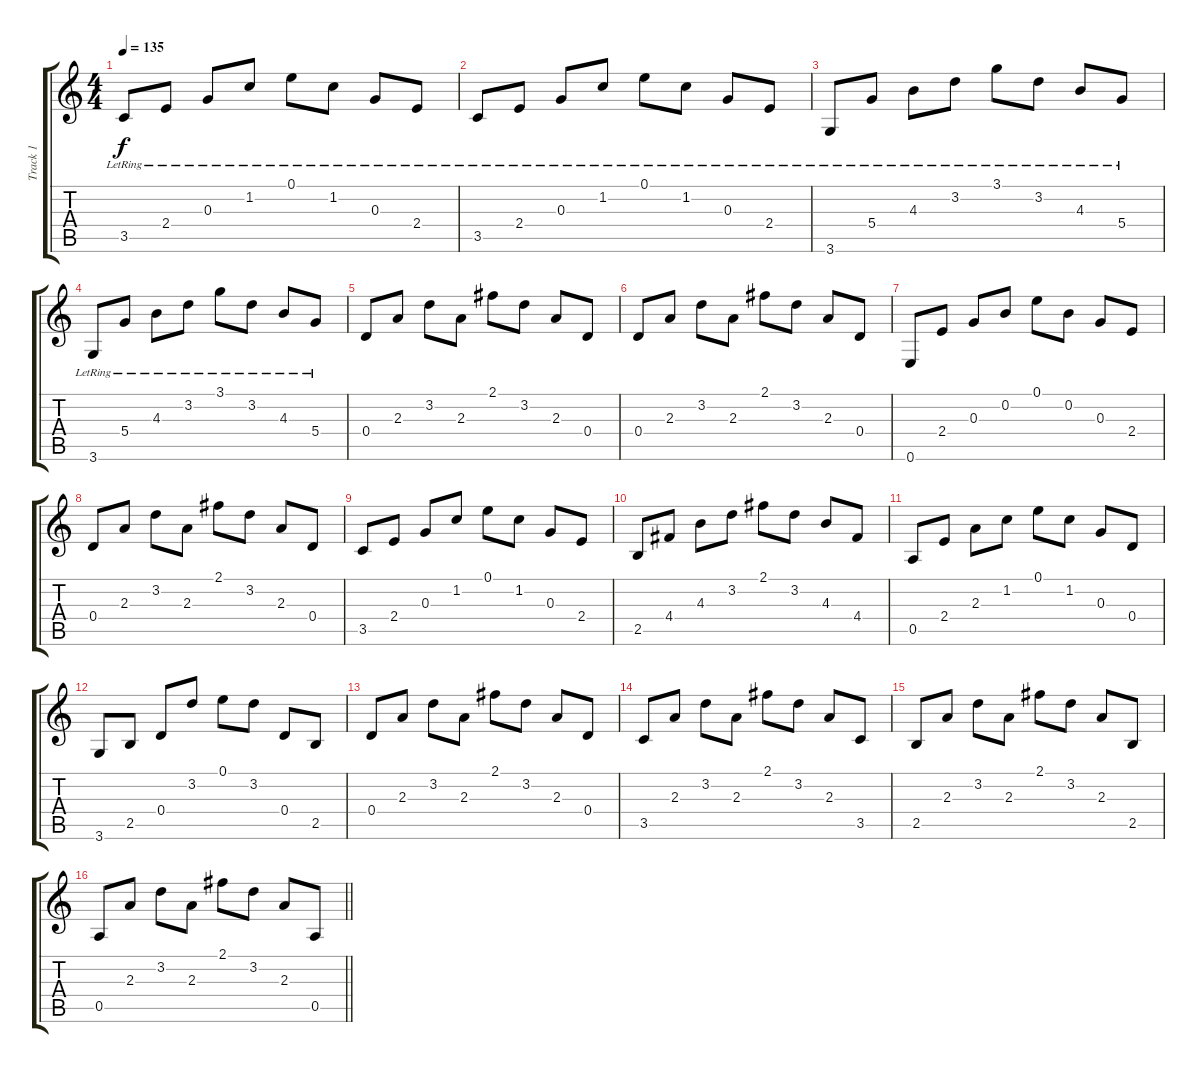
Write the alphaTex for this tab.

\track ("Track 1" "Track 1") {instrument electricguitarjazz}
\staff {score tabs}
\tuning (E4 B3 G3 D3 A2 E2) {hide}
\ts (4 4)
\tempo 135
\clef g2
\ks c
3.5{lr}.8{dy f} 2.4{lr}.8 0.3{lr}.8 1.2{lr}.8 0.1{lr}.8 1.2{lr}.8 0.3{lr}.8 2.4{lr}.8 |
3.5{lr}.8 2.4{lr}.8 0.3{lr}.8 1.2{lr}.8 0.1{lr}.8 1.2{lr}.8 0.3{lr}.8 2.4{lr}.8 |
3.6{lr}.8 5.4{lr}.8 4.3{lr}.8 3.2{lr}.8 3.1{lr}.8 3.2{lr}.8 4.3{lr}.8 5.4{lr}.8 |
3.6{lr}.8 5.4{lr}.8 4.3{lr}.8 3.2{lr}.8 3.1{lr}.8 3.2{lr}.8 4.3{lr}.8 5.4{lr}.8 |
0.4.8 2.3.8 3.2.8 2.3.8 2.1.8 3.2.8 2.3.8 0.4.8 |
0.4.8 2.3.8 3.2.8 2.3.8 2.1.8 3.2.8 2.3.8 0.4.8 |
0.6.8 2.4.8 0.3.8 0.2.8 0.1.8 0.2.8 0.3.8 2.4.8 |
0.4.8 2.3.8 3.2.8 2.3.8 2.1.8 3.2.8 2.3.8 0.4.8 |
3.5.8 2.4.8 0.3.8 1.2.8 0.1.8 1.2.8 0.3.8 2.4.8 |
2.5.8 4.4.8 4.3.8 3.2.8 2.1.8 3.2.8 4.3.8 4.4.8 |
0.5.8 2.4.8 2.3.8 1.2.8 0.1.8 1.2.8 0.3.8 0.4.8 |
3.6.8 2.5.8 0.4.8 3.2.8 0.1.8 3.2.8 0.4.8 2.5.8 |
0.4.8 2.3.8 3.2.8 2.3.8 2.1.8 3.2.8 2.3.8 0.4.8 |
3.5.8 2.3.8 3.2.8 2.3.8 2.1.8 3.2.8 2.3.8 3.5.8 |
2.5.8 2.3.8 3.2.8 2.3.8 2.1.8 3.2.8 2.3.8 2.5.8 |
\barLineRight lightlight
0.5.8 2.3.8 3.2.8 2.3.8 2.1.8 3.2.8 2.3.8 0.5.8
